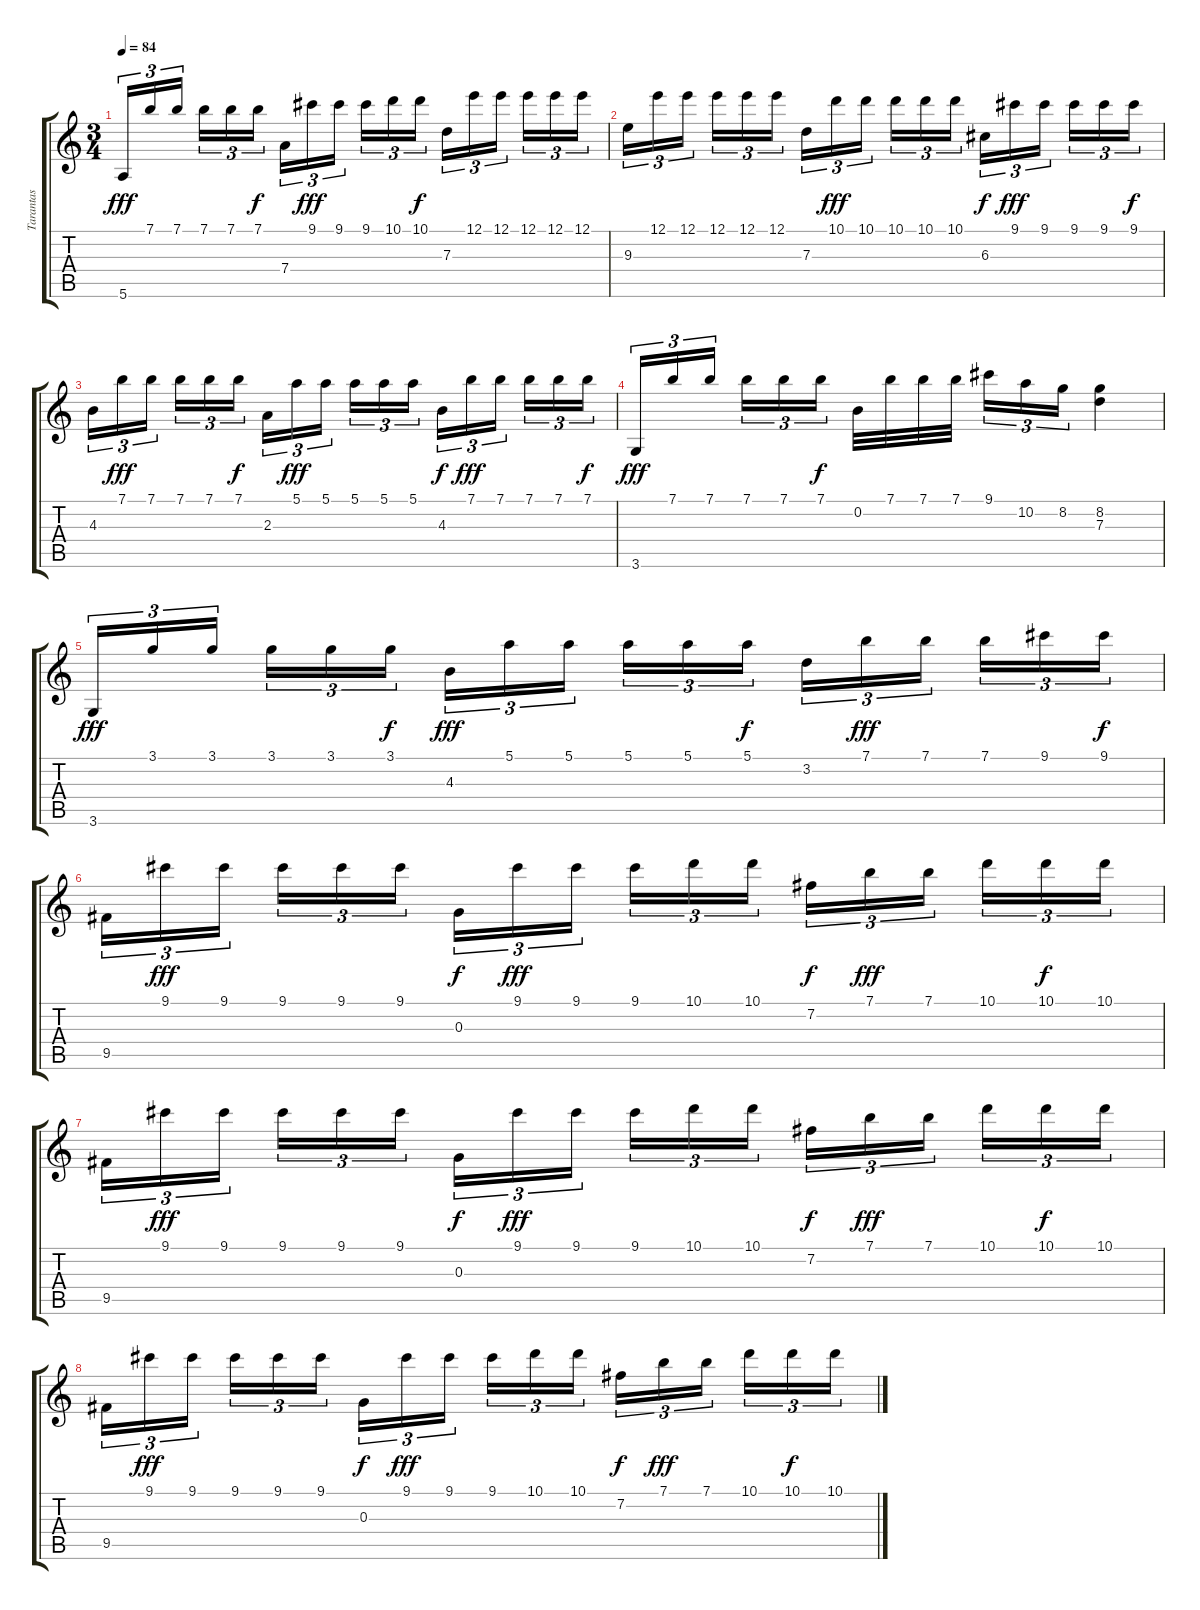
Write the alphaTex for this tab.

\track ("Tarantas" "Tarantas") {instrument acousticguitarnylon}
\staff {score tabs}
\tuning (E4 B3 G3 D3 A2 E2) {hide}
\ts (3 4)
\tempo 84
\clef g2
\ks c
5.6.16{tu (3 2) dy fff} 7.1.16{tu (3 2)} 7.1.16{tu (3 2) beam splitsecondary} 7.1.16{tu (3 2)} 7.1.16{tu (3 2)} 7.1.16{tu (3 2) dy f} 7.4.16{tu (3 2)} 9.1.16{tu (3 2) dy fff} 9.1.16{tu (3 2) beam splitsecondary} 9.1.16{tu (3 2)} 10.1.16{tu (3 2)} 10.1.16{tu (3 2) dy f} 7.3.16{tu (3 2)} 12.1.16{tu (3 2)} 12.1.16{tu (3 2) beam splitsecondary} 12.1.16{tu (3 2)} 12.1.16{tu (3 2)} 12.1.16{tu (3 2)} |
9.3.16{tu (3 2)} 12.1.16{tu (3 2)} 12.1.16{tu (3 2) beam splitsecondary} 12.1.16{tu (3 2)} 12.1.16{tu (3 2)} 12.1.16{tu (3 2)} 7.3.16{tu (3 2)} 10.1.16{tu (3 2) dy fff} 10.1.16{tu (3 2) beam splitsecondary} 10.1.16{tu (3 2)} 10.1.16{tu (3 2)} 10.1.16{tu (3 2)} 6.3.16{tu (3 2) dy f} 9.1.16{tu (3 2) dy fff} 9.1.16{tu (3 2) beam splitsecondary} 9.1.16{tu (3 2)} 9.1.16{tu (3 2)} 9.1.16{tu (3 2) dy f} |
4.3.16{tu (3 2)} 7.1.16{tu (3 2) dy fff} 7.1.16{tu (3 2) beam splitsecondary} 7.1.16{tu (3 2)} 7.1.16{tu (3 2)} 7.1.16{tu (3 2) dy f} 2.3.16{tu (3 2)} 5.1.16{tu (3 2) dy fff} 5.1.16{tu (3 2) beam splitsecondary} 5.1.16{tu (3 2)} 5.1.16{tu (3 2)} 5.1.16{tu (3 2)} 4.3.16{tu (3 2) dy f} 7.1.16{tu (3 2) dy fff} 7.1.16{tu (3 2) beam splitsecondary} 7.1.16{tu (3 2)} 7.1.16{tu (3 2)} 7.1.16{tu (3 2) dy f} |
3.6.16{tu (3 2) dy fff} 7.1.16{tu (3 2)} 7.1.16{tu (3 2) beam splitsecondary} 7.1.16{tu (3 2)} 7.1.16{tu (3 2)} 7.1.16{tu (3 2) dy f} 0.2.32 7.1.32 7.1.32 7.1.32{beam splitsecondary} 9.1.16{tu (3 2)} 10.2.16{tu (3 2)} 8.2.16{tu (3 2)} (8.2 7.3).4 |
3.6.16{tu (3 2) dy fff} 3.1.16{tu (3 2)} 3.1.16{tu (3 2) beam splitsecondary} 3.1.16{tu (3 2)} 3.1.16{tu (3 2)} 3.1.16{tu (3 2) dy f} 4.3.16{tu (3 2) dy fff} 5.1.16{tu (3 2)} 5.1.16{tu (3 2) beam splitsecondary} 5.1.16{tu (3 2)} 5.1.16{tu (3 2)} 5.1.16{tu (3 2) dy f} 3.2.16{tu (3 2)} 7.1.16{tu (3 2) dy fff} 7.1.16{tu (3 2) beam splitsecondary} 7.1.16{tu (3 2)} 9.1.16{tu (3 2)} 9.1.16{tu (3 2) dy f} |
9.5.16{tu (3 2)} 9.1.16{tu (3 2) dy fff} 9.1.16{tu (3 2) beam splitsecondary} 9.1.16{tu (3 2)} 9.1.16{tu (3 2)} 9.1.16{tu (3 2)} 0.3.16{tu (3 2) dy f} 9.1.16{tu (3 2) dy fff} 9.1.16{tu (3 2) beam splitsecondary} 9.1.16{tu (3 2)} 10.1.16{tu (3 2)} 10.1.16{tu (3 2)} 7.2.16{tu (3 2) dy f} 7.1.16{tu (3 2) dy fff} 7.1.16{tu (3 2) beam splitsecondary} 10.1.16{tu (3 2)} 10.1.16{tu (3 2) dy f} 10.1.16{tu (3 2)} |
9.5.16{tu (3 2)} 9.1.16{tu (3 2) dy fff} 9.1.16{tu (3 2) beam splitsecondary} 9.1.16{tu (3 2)} 9.1.16{tu (3 2)} 9.1.16{tu (3 2)} 0.3.16{tu (3 2) dy f} 9.1.16{tu (3 2) dy fff} 9.1.16{tu (3 2) beam splitsecondary} 9.1.16{tu (3 2)} 10.1.16{tu (3 2)} 10.1.16{tu (3 2)} 7.2.16{tu (3 2) dy f} 7.1.16{tu (3 2) dy fff} 7.1.16{tu (3 2) beam splitsecondary} 10.1.16{tu (3 2)} 10.1.16{tu (3 2) dy f} 10.1.16{tu (3 2)} |
9.5.16{tu (3 2)} 9.1.16{tu (3 2) dy fff} 9.1.16{tu (3 2) beam splitsecondary} 9.1.16{tu (3 2)} 9.1.16{tu (3 2)} 9.1.16{tu (3 2)} 0.3.16{tu (3 2) dy f} 9.1.16{tu (3 2) dy fff} 9.1.16{tu (3 2) beam splitsecondary} 9.1.16{tu (3 2)} 10.1.16{tu (3 2)} 10.1.16{tu (3 2)} 7.2.16{tu (3 2) dy f} 7.1.16{tu (3 2) dy fff} 7.1.16{tu (3 2) beam splitsecondary} 10.1.16{tu (3 2)} 10.1.16{tu (3 2) dy f} 10.1.16{tu (3 2)}
